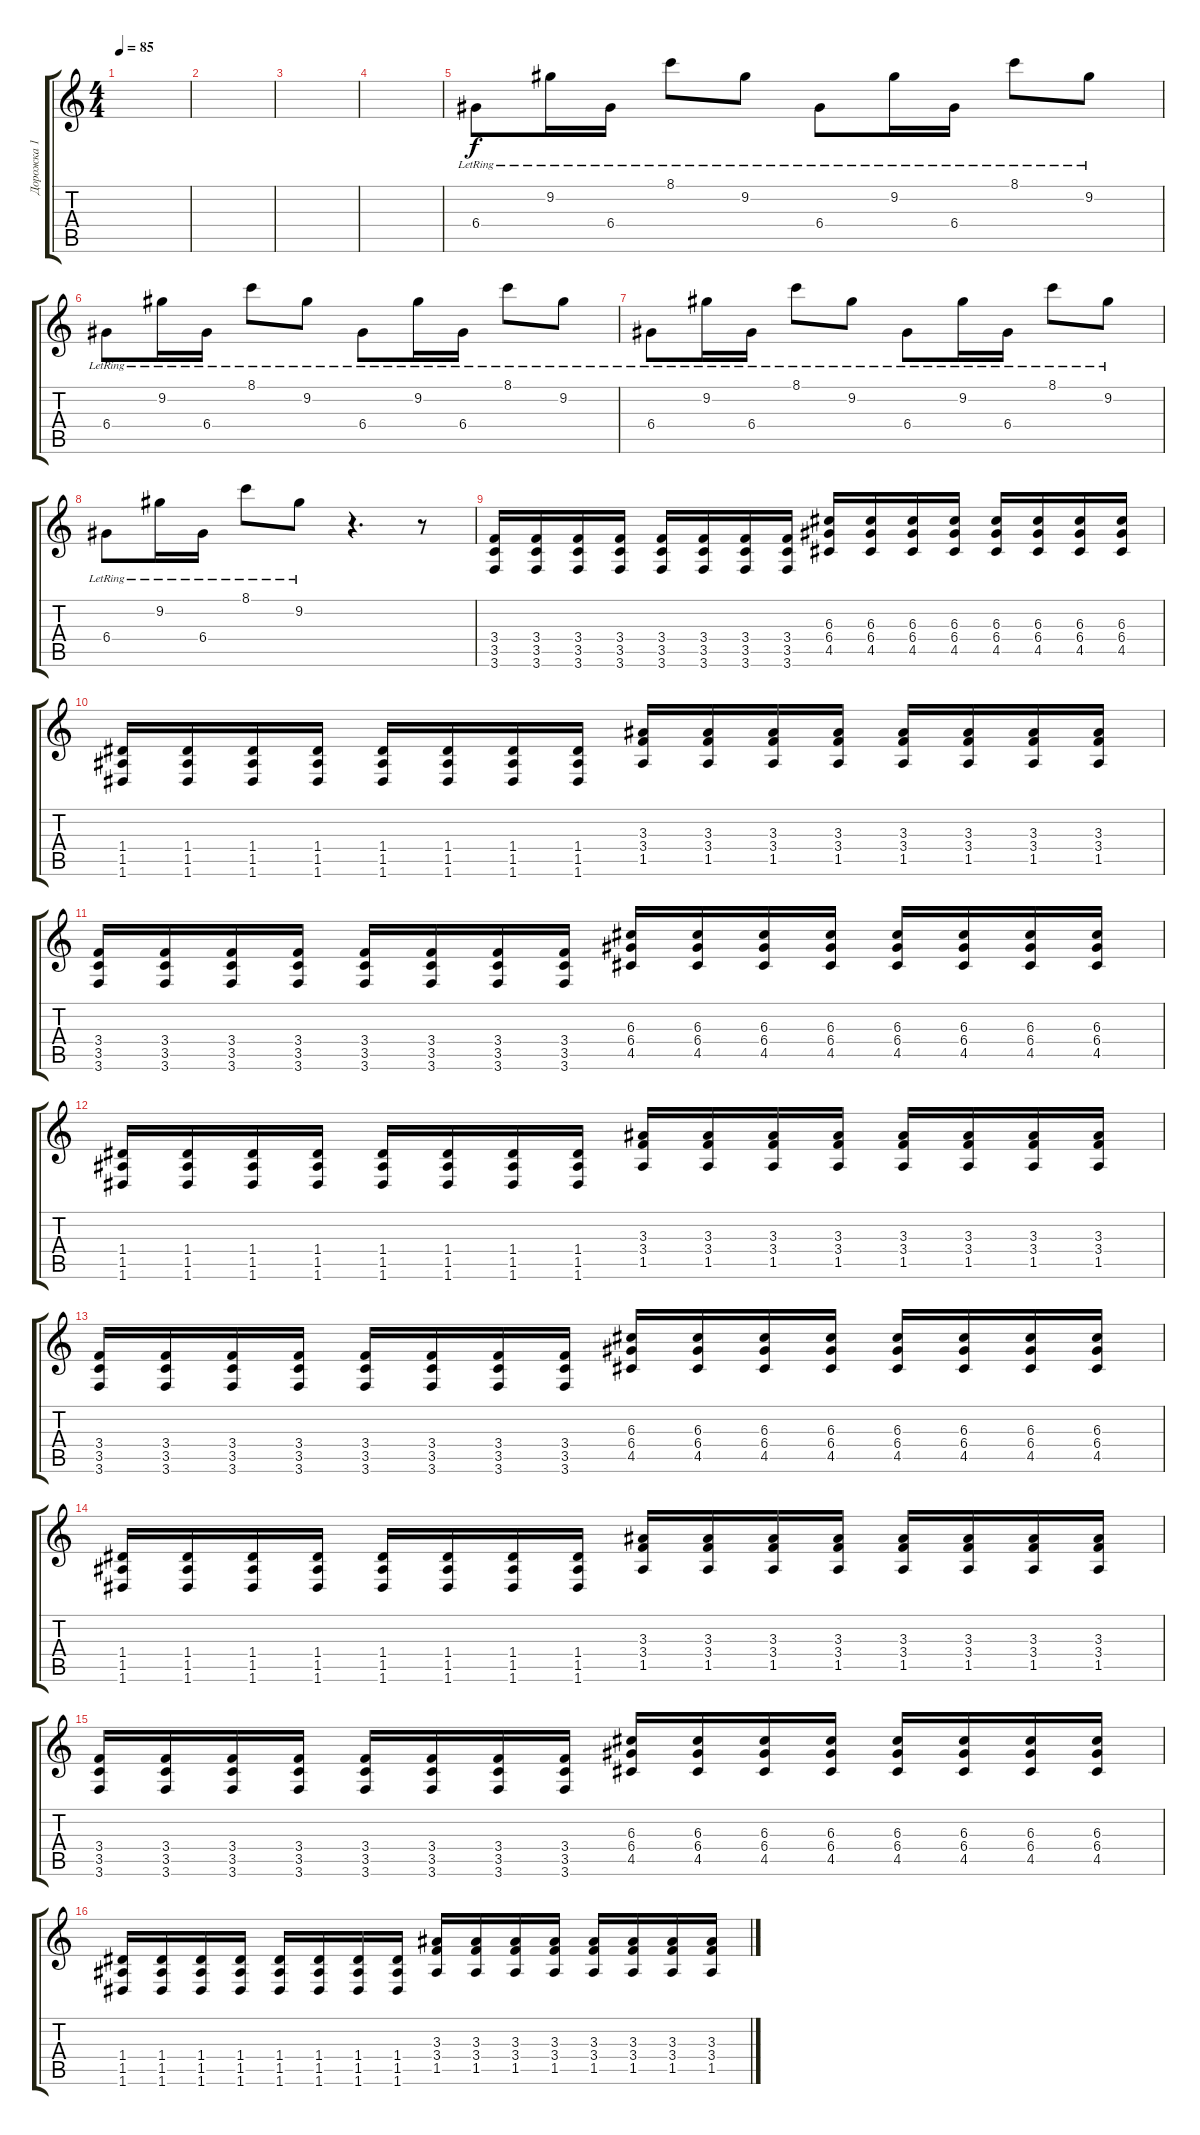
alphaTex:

\track ("Дорожка 1" "Дорожка 1") {instrument acousticguitarsteel}
\staff {score tabs}
\tuning (E4 B3 G3 D3 A2 D2) {hide}
\ts (4 4)
\tempo 85
\clef g2
\ks c
|
|
|
|
6.4{lr}.8 9.2{lr}.16 6.4{lr}.16 8.1{lr}.8 9.2{lr}.8 6.4{lr}.8 9.2{lr}.16 6.4{lr}.16 8.1{lr}.8 9.2{lr}.8 |
6.4{lr}.8 9.2{lr}.16 6.4{lr}.16 8.1{lr}.8 9.2{lr}.8 6.4{lr}.8 9.2{lr}.16 6.4{lr}.16 8.1{lr}.8 9.2{lr}.8 |
6.4{lr}.8 9.2{lr}.16 6.4{lr}.16 8.1{lr}.8 9.2{lr}.8 6.4{lr}.8 9.2{lr}.16 6.4{lr}.16 8.1{lr}.8 9.2{lr}.8 |
6.4{lr}.8 9.2{lr}.16 6.4{lr}.16 8.1{lr}.8 9.2{lr}.8 r.4{d} r.8 |
(3.4 3.5 3.6).16 (3.4 3.5 3.6).16 (3.4 3.5 3.6).16 (3.4 3.5 3.6).16 (3.4 3.5 3.6).16 (3.4 3.5 3.6).16 (3.4 3.5 3.6).16 (3.4 3.5 3.6).16 (6.3 6.4 4.5).16 (6.3 6.4 4.5).16 (6.3 6.4 4.5).16 (6.3 6.4 4.5).16 (6.3 6.4 4.5).16 (6.3 6.4 4.5).16 (6.3 6.4 4.5).16 (6.3 6.4 4.5).16 |
(1.4 1.5 1.6).16 (1.4 1.5 1.6).16 (1.4 1.5 1.6).16 (1.4 1.5 1.6).16 (1.4 1.5 1.6).16 (1.4 1.5 1.6).16 (1.4 1.5 1.6).16 (1.4 1.5 1.6).16 (3.3 3.4 1.5).16 (3.3 3.4 1.5).16 (3.3 3.4 1.5).16 (3.3 3.4 1.5).16 (3.3 3.4 1.5).16 (3.3 3.4 1.5).16 (3.3 3.4 1.5).16 (3.3 3.4 1.5).16 |
(3.4 3.5 3.6).16 (3.4 3.5 3.6).16 (3.4 3.5 3.6).16 (3.4 3.5 3.6).16 (3.4 3.5 3.6).16 (3.4 3.5 3.6).16 (3.4 3.5 3.6).16 (3.4 3.5 3.6).16 (6.3 6.4 4.5).16 (6.3 6.4 4.5).16 (6.3 6.4 4.5).16 (6.3 6.4 4.5).16 (6.3 6.4 4.5).16 (6.3 6.4 4.5).16 (6.3 6.4 4.5).16 (6.3 6.4 4.5).16 |
(1.4 1.5 1.6).16 (1.4 1.5 1.6).16 (1.4 1.5 1.6).16 (1.4 1.5 1.6).16 (1.4 1.5 1.6).16 (1.4 1.5 1.6).16 (1.4 1.5 1.6).16 (1.4 1.5 1.6).16 (3.3 3.4 1.5).16 (3.3 3.4 1.5).16 (3.3 3.4 1.5).16 (3.3 3.4 1.5).16 (3.3 3.4 1.5).16 (3.3 3.4 1.5).16 (3.3 3.4 1.5).16 (3.3 3.4 1.5).16 |
(3.4 3.5 3.6).16 (3.4 3.5 3.6).16 (3.4 3.5 3.6).16 (3.4 3.5 3.6).16 (3.4 3.5 3.6).16 (3.4 3.5 3.6).16 (3.4 3.5 3.6).16 (3.4 3.5 3.6).16 (6.3 6.4 4.5).16 (6.3 6.4 4.5).16 (6.3 6.4 4.5).16 (6.3 6.4 4.5).16 (6.3 6.4 4.5).16 (6.3 6.4 4.5).16 (6.3 6.4 4.5).16 (6.3 6.4 4.5).16 |
(1.4 1.5 1.6).16 (1.4 1.5 1.6).16 (1.4 1.5 1.6).16 (1.4 1.5 1.6).16 (1.4 1.5 1.6).16 (1.4 1.5 1.6).16 (1.4 1.5 1.6).16 (1.4 1.5 1.6).16 (3.3 3.4 1.5).16 (3.3 3.4 1.5).16 (3.3 3.4 1.5).16 (3.3 3.4 1.5).16 (3.3 3.4 1.5).16 (3.3 3.4 1.5).16 (3.3 3.4 1.5).16 (3.3 3.4 1.5).16 |
(3.4 3.5 3.6).16 (3.4 3.5 3.6).16 (3.4 3.5 3.6).16 (3.4 3.5 3.6).16 (3.4 3.5 3.6).16 (3.4 3.5 3.6).16 (3.4 3.5 3.6).16 (3.4 3.5 3.6).16 (6.3 6.4 4.5).16 (6.3 6.4 4.5).16 (6.3 6.4 4.5).16 (6.3 6.4 4.5).16 (6.3 6.4 4.5).16 (6.3 6.4 4.5).16 (6.3 6.4 4.5).16 (6.3 6.4 4.5).16 |
(1.4 1.5 1.6).16 (1.4 1.5 1.6).16 (1.4 1.5 1.6).16 (1.4 1.5 1.6).16 (1.4 1.5 1.6).16 (1.4 1.5 1.6).16 (1.4 1.5 1.6).16 (1.4 1.5 1.6).16 (3.3 3.4 1.5).16 (3.3 3.4 1.5).16 (3.3 3.4 1.5).16 (3.3 3.4 1.5).16 (3.3 3.4 1.5).16 (3.3 3.4 1.5).16 (3.3 3.4 1.5).16 (3.3 3.4 1.5).16
